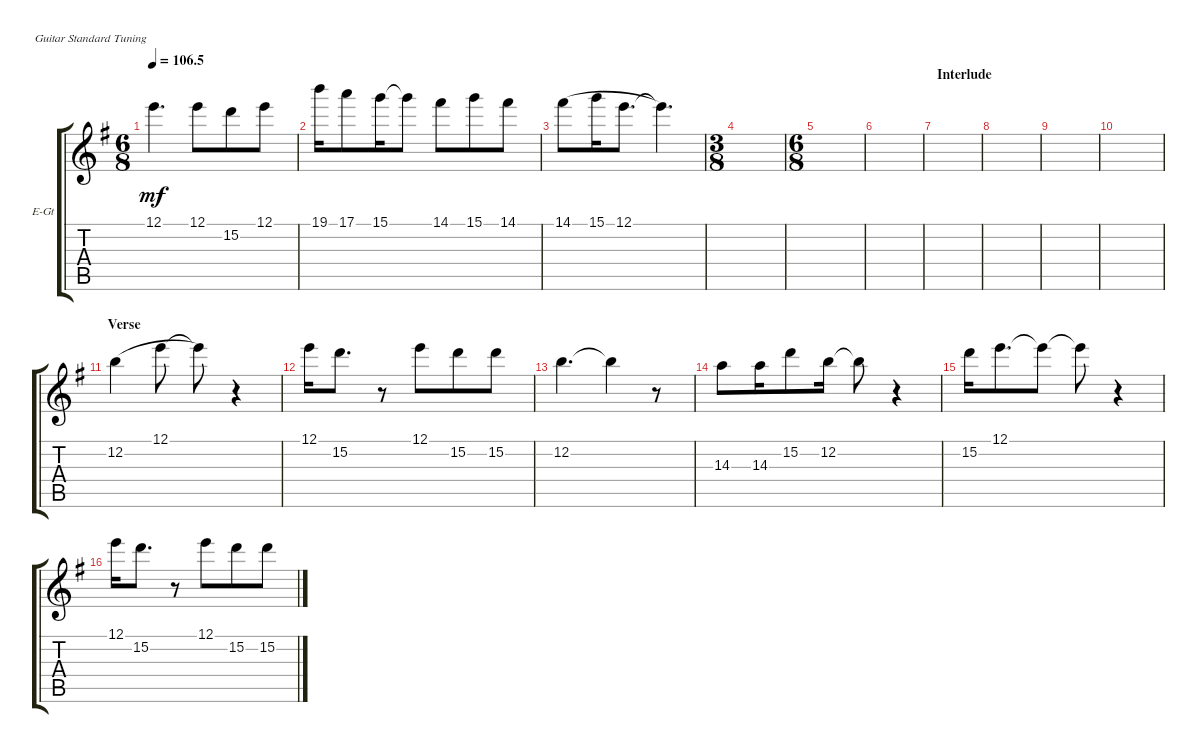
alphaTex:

\defaultSystemsLayout 4
\bracketExtendMode groupsimilarinstruments
\firstSystemTrackNameOrientation horizontal
\otherSystemsTrackNameOrientation horizontal
\track ("Electric Guitar" "E-Gt") {instrument overdrivenguitar}
\staff {score tabs}
\tuning (E4 B3 G3 D3 A2 E2)
\ts (6 8)
\tempo
106.5
\accidentals auto
\clef g2
\ottava regular
\simile none
\scale
0.333333
\ks g
12.1.4{d dy mf} 12.1.8 15.2.8 12.1.8 |
\scale
0.257261 19.1.16 17.1.8 15.1.16 15.1{t}.8 14.1.8 15.1.8 14.1.8 |
\scale
0.257261 14.1.8{legatoorigin} 15.1.16{legatoorigin} 12.1.8{d legatoorigin} 12.1{t}.4{d} |
\ts (3 8)
\scale
0.485477 |
\ts (6 8)
\scale
0.485477 |
\scale
0.257261 |
\section ("" "Interlude")
\scale
0.257261 |
\scale
0.333333 |
\scale
0.333333 |
\scale
0.333333 |
\section ("" "Verse")
\scale
0.333333 12.2.4{legatoorigin} 12.1.8{legatoorigin} 12.1{t}.8 r.4 |
\scale
0.333333 12.1.16 15.2.8{d} r.8 12.1.8 15.2.8 15.2.8 |
\scale
0.333333 12.2.4{d} 12.2{t}.4 r.8 |
\scale
0.333333 14.3.8 14.3.16 15.2.8 12.2.16 12.2{t}.8 r.4 |
\scale
0.333333 15.2.16 12.1.8{d} 12.1{t}.8 12.1{t}.8 r.4 |
\scale
0.333333 12.1.16 15.2.8{d} r.8 12.1.8 15.2.8 15.2.8
